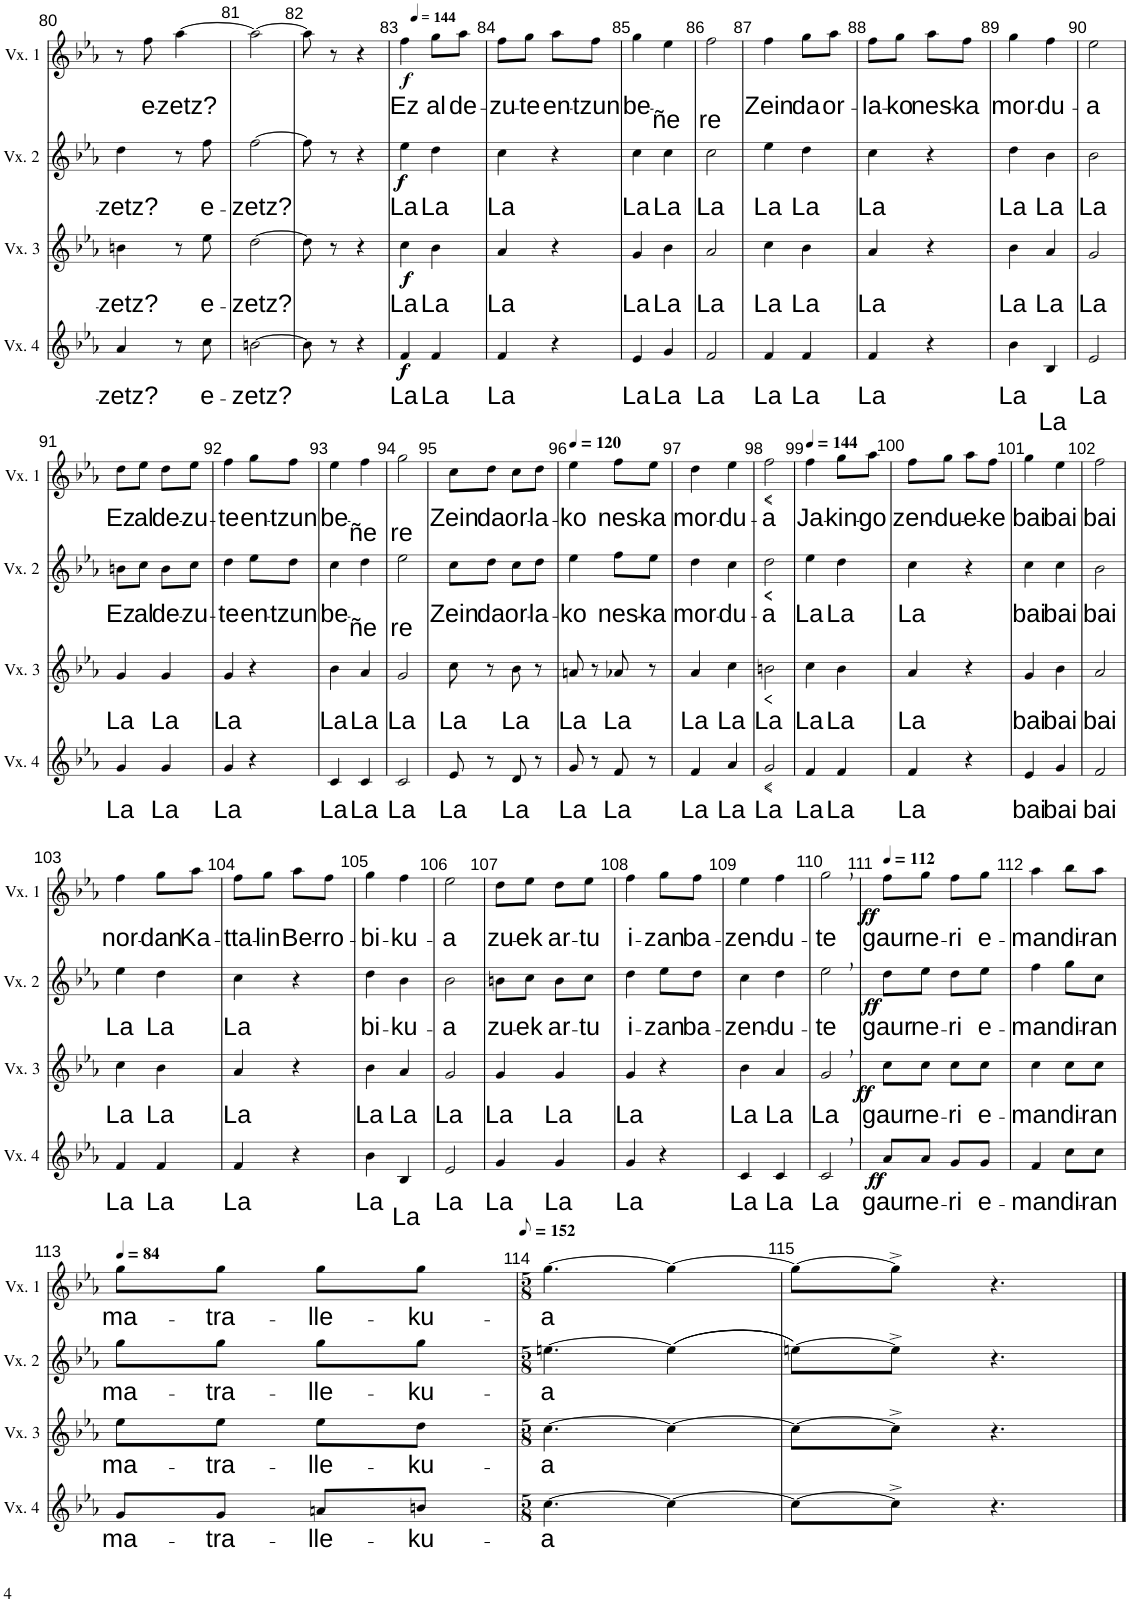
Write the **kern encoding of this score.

**kern	**text	**dynam	**kern	**text	**dynam	**kern	**text	**dynam	**kern	**text	**dynam
*part4	*part4	*part4	*part3	*part3	*part3	*part2	*part2	*part2	*part1	*part1	*part1
*staff4	*staff4	*staff4	*staff3	*staff3	*staff3	*staff2	*staff2	*staff2	*staff1	*staff1	*staff1
*I"Voix 4	*	*	*I"Voix 3	*	*	*I"Voix 2	*	*	*I"Voix 1	*	*
*I'Vx. 4	*	*	*I'Vx. 3	*	*	*I'Vx. 2	*	*	*I'Vx. 1	*	*
!!LO:PB:g=z
*clefG2	*	*	*clefG2	*	*	*clefG2	*	*	*clefG2	*	*
*k[b-e-a-]	*	*	*k[b-e-a-]	*	*	*k[b-e-a-]	*	*	*k[b-e-a-]	*	*
*M2/4	*	*	*M2/4	*	*	*M2/4	*	*	*M2/4	*	*
=80	=80	=80	=80	=80	=80	=80	=80	=80	=80	=80	=80
!	!LO:LY:b	!	!	!LO:LY:b	!	!	!LO:LY:b	!	!	!	!
4a-/	-zetz?	.	4bn\	-zetz?	.	4dd\	-zetz?	.	8r	.	.
!	!	!	!	!	!	!	!	!	!	!LO:LY:b	!
.	.	.	.	.	.	.	.	.	8ff\	e-	.
!	!	!	!	!	!	!	!	!	!	!LO:LY:b	!
8r	.	.	8r	.	.	8r	.	.	[4aa-\	-zetz?	.
!	!LO:LY:b	!	!	!LO:LY:b	!	!	!LO:LY:b	!	!	!	!
8cc\	e-	.	8ee-\	e-	.	8ff\	e-	.	.	.	.
=81	=81	=81	=81	=81	=81	=81	=81	=81	=81	=81	=81
!	!LO:LY:b	!	!	!LO:LY:b	!	!	!LO:LY:b	!	!	!	!
[2bn\	-zetz?	.	[2dd\	-zetz?	.	[2ff\	-zetz?	.	2aa-\_	.	.
=82	=82	=82	=82	=82	=82	=82	=82	=82	=82	=82	=82
8b\]	.	.	8dd\]	.	.	8ff\]	.	.	8aa-\]	.	.
8r	.	.	8r	.	.	8r	.	.	8r	.	.
4r	.	.	4r	.	.	4r	.	.	4r	.	.
=83	=83	=83	=83	=83	=83	=83	=83	=83	=83	=83	=83
*	*	*	*	*	*	*	*	*	*MM144	*	*
!	!LO:LY:b	!LO:DY:b	!	!LO:LY:b	!	!	!LO:LY:b	!	!	!LO:LY:b	!
!	!	!LO:DY:n=1:b	!	!	!LO:DY:b	!	!	!	!	!	!
!	!	!	!	!	!LO:DY:n=1:b	!	!	!LO:DY:b	!	!	!
!	!	!	!	!	!	!	!	!LO:DY:n=1:b	!	!	!LO:DY:b
4f/	La	f f	4cc\	La	f f	4ee-\	La	f f	4ff\	Ez	f
!	!LO:LY:b	!	!	!LO:LY:b	!	!	!LO:LY:b	!	!	!LO:LY:b	!
4f/	La	.	4b-\	La	.	4dd\	La	.	8gg\L	al	.
!	!	!	!	!	!	!	!	!	!	!LO:LY:b	!
.	.	.	.	.	.	.	.	.	8aa-\J	de-	.
=84	=84	=84	=84	=84	=84	=84	=84	=84	=84	=84	=84
!	!LO:LY:b	!	!	!LO:LY:b	!	!	!LO:LY:b	!	!	!LO:LY:b	!
4f/	La	.	4a-/	La	.	4cc\	La	.	8ff\L	-zu-	.
!	!	!	!	!	!	!	!	!	!	!LO:LY:b	!
.	.	.	.	.	.	.	.	.	8gg\J	-te	.
!	!	!	!	!	!	!	!	!	!	!LO:LY:b	!
4r	.	.	4r	.	.	4r	.	.	8aa-\L	en-	.
!	!	!	!	!	!	!	!	!	!	!LO:LY:b	!
.	.	.	.	.	.	.	.	.	8ff\J	-tzun	.
=85	=85	=85	=85	=85	=85	=85	=85	=85	=85	=85	=85
!	!LO:LY:b	!	!	!LO:LY:b	!	!	!LO:LY:b	!	!	!LO:LY:b	!
4e-/	La	.	4g/	La	.	4cc\	La	.	4gg\	be-	.
!	!LO:LY:b	!	!	!LO:LY:b	!	!	!LO:LY:b	!	!	!LO:LY:b	!
4g/	La	.	4b-\	La	.	4cc\	La	.	4ee-\	-ñe	.
=86	=86	=86	=86	=86	=86	=86	=86	=86	=86	=86	=86
!	!LO:LY:b	!	!	!LO:LY:b	!	!	!LO:LY:b	!	!	!LO:LY:b	!
2f/	La	.	2a-/	La	.	2cc\	La	.	2ff\	-re	.
=87	=87	=87	=87	=87	=87	=87	=87	=87	=87	=87	=87
!	!LO:LY:b	!	!	!LO:LY:b	!	!	!LO:LY:b	!	!	!LO:LY:b	!
4f/	La	.	4cc\	La	.	4ee-\	La	.	4ff\	Zein	.
!	!LO:LY:b	!	!	!LO:LY:b	!	!	!LO:LY:b	!	!	!LO:LY:b	!
4f/	La	.	4b-\	La	.	4dd\	La	.	8gg\L	da	.
!	!	!	!	!	!	!	!	!	!	!LO:LY:b	!
.	.	.	.	.	.	.	.	.	8aa-\J	or-	.
=88	=88	=88	=88	=88	=88	=88	=88	=88	=88	=88	=88
!	!LO:LY:b	!	!	!LO:LY:b	!	!	!LO:LY:b	!	!	!LO:LY:b	!
4f/	La	.	4a-/	La	.	4cc\	La	.	8ff\L	-la-	.
!	!	!	!	!	!	!	!	!	!	!LO:LY:b	!
.	.	.	.	.	.	.	.	.	8gg\J	-ko	.
!	!	!	!	!	!	!	!	!	!	!LO:LY:b	!
4r	.	.	4r	.	.	4r	.	.	8aa-\L	nes-	.
!	!	!	!	!	!	!	!	!	!	!LO:LY:b	!
.	.	.	.	.	.	.	.	.	8ff\J	-ka	.
=89	=89	=89	=89	=89	=89	=89	=89	=89	=89	=89	=89
!	!LO:LY:b	!	!	!LO:LY:b	!	!	!LO:LY:b	!	!	!LO:LY:b	!
4b-\	La	.	4b-\	La	.	4dd\	La	.	4gg\	mor-	.
!	!LO:LY:b	!	!	!LO:LY:b	!	!	!LO:LY:b	!	!	!LO:LY:b	!
4B-/	La	.	4a-/	La	.	4b-\	La	.	4ff\	-du-	.
=90	=90	=90	=90	=90	=90	=90	=90	=90	=90	=90	=90
!	!LO:LY:b	!	!	!LO:LY:b	!	!	!LO:LY:b	!	!	!LO:LY:b	!
2e-/	La	.	2g/	La	.	2b-\	La	.	2ee-\	-a	.
!!LO:LB:g=z
=91	=91	=91	=91	=91	=91	=91	=91	=91	=91	=91	=91
!	!LO:LY:b	!	!	!LO:LY:b	!	!	!LO:LY:b	!	!	!LO:LY:b	!
4g/	La	.	4g/	La	.	8bn\L	Ez	.	8dd\L	Ez	.
!	!	!	!	!	!	!	!LO:LY:b	!	!	!LO:LY:b	!
.	.	.	.	.	.	8cc\J	al	.	8ee-\J	al	.
!	!LO:LY:b	!	!	!LO:LY:b	!	!	!LO:LY:b	!	!	!LO:LY:b	!
4g/	La	.	4g/	La	.	8b\L	de-	.	8dd\L	de-	.
!	!	!	!	!	!	!	!LO:LY:b	!	!	!LO:LY:b	!
.	.	.	.	.	.	8cc\J	-zu-	.	8ee-\J	-zu-	.
=92	=92	=92	=92	=92	=92	=92	=92	=92	=92	=92	=92
!	!LO:LY:b	!	!	!LO:LY:b	!	!	!LO:LY:b	!	!	!LO:LY:b	!
4g/	La	.	4g/	La	.	4dd\	-te	.	4ff\	-te	.
!	!	!	!	!	!	!	!LO:LY:b	!	!	!LO:LY:b	!
4r	.	.	4r	.	.	8ee-\L	en-	.	8gg\L	en-	.
!	!	!	!	!	!	!	!LO:LY:b	!	!	!LO:LY:b	!
.	.	.	.	.	.	8dd\J	-tzun	.	8ff\J	-tzun	.
=93	=93	=93	=93	=93	=93	=93	=93	=93	=93	=93	=93
!	!LO:LY:b	!	!	!LO:LY:b	!	!	!LO:LY:b	!	!	!LO:LY:b	!
4c/	La	.	4b-\	La	.	4cc\	be-	.	4ee-\	be-	.
!	!LO:LY:b	!	!	!LO:LY:b	!	!	!LO:LY:b	!	!	!LO:LY:b	!
4c/	La	.	4a-/	La	.	4dd\	-ñe	.	4ff\	-ñe	.
=94	=94	=94	=94	=94	=94	=94	=94	=94	=94	=94	=94
!	!LO:LY:b	!	!	!LO:LY:b	!	!	!LO:LY:b	!	!	!LO:LY:b	!
2c/	La	.	2g/	La	.	2ee-\	-re	.	2gg\	-re	.
=95	=95	=95	=95	=95	=95	=95	=95	=95	=95	=95	=95
!	!LO:LY:b	!	!	!LO:LY:b	!	!	!LO:LY:b	!	!	!LO:LY:b	!
8e-/	La	.	8cc\	La	.	8cc\L	Zein	.	8cc\L	Zein	.
!	!	!	!	!	!	!	!LO:LY:b	!	!	!LO:LY:b	!
8r	.	.	8r	.	.	8dd\J	da	.	8dd\J	da	.
!	!LO:LY:b	!	!	!LO:LY:b	!	!	!LO:LY:b	!	!	!LO:LY:b	!
8d/	La	.	8b-\	La	.	8cc\L	or-	.	8cc\L	or-	.
!	!	!	!	!	!	!	!LO:LY:b	!	!	!LO:LY:b	!
8r	.	.	8r	.	.	8dd\J	-la-	.	8dd\J	-la-	.
=96	=96	=96	=96	=96	=96	=96	=96	=96	=96	=96	=96
*	*	*	*	*	*	*	*	*	*MM120	*	*
!	!LO:LY:b	!	!	!LO:LY:b	!	!	!LO:LY:b	!	!	!LO:LY:b	!
8g/	La	.	8an/	La	.	4ee-\	-ko	.	4ee-\	-ko	.
8r	.	.	8r	.	.	.	.	.	.	.	.
!	!LO:LY:b	!	!	!LO:LY:b	!	!	!LO:LY:b	!	!	!LO:LY:b	!
8f/	La	.	8a-X/	La	.	8ff\L	nes-	.	8ff\L	nes-	.
!	!	!	!	!	!	!	!LO:LY:b	!	!	!LO:LY:b	!
8r	.	.	8r	.	.	8ee-\J	-ka	.	8ee-\J	-ka	.
=97	=97	=97	=97	=97	=97	=97	=97	=97	=97	=97	=97
!	!LO:LY:b	!	!	!LO:LY:b	!	!	!LO:LY:b	!	!	!LO:LY:b	!
4f/	La	.	4a-/	La	.	4dd\	mor-	.	4dd\	mor-	.
!	!LO:LY:b	!	!	!LO:LY:b	!	!	!LO:LY:b	!	!	!LO:LY:b	!
4a-/	La	.	4cc\	La	.	4cc\	-du-	.	4ee-\	-du-	.
=98	=98	=98	=98	=98	=98	=98	=98	=98	=98	=98	=98
!	!LO:LY:b	!LO:HP:b	!	!	!	!	!	!	!	!	!
!	!	!LO:HP:n=1:b	!	!LO:LY:b	!LO:HP:b	!	!	!	!	!	!
!	!	!	!	!	!LO:HP:n=1:b	!	!LO:LY:b	!LO:HP:b	!	!	!
!	!	!	!	!	!	!	!	!LO:HP:n=1:b	!	!LO:LY:b	!LO:HP:b
!	!	!	!	!	!	!	!	!	!	!	!LO:HP:n=1:b
2g/	La	< <	2bn\	La	< <	2dd\	-a	< <	2ff\	-a	< <
.	.	[	.	.	[	.	.	[	.	.	[
=99	=99	=99	=99	=99	=99	=99	=99	=99	=99	=99	=99
*	*	*	*	*	*	*	*	*	*MM144	*	*
!	!LO:LY:b	!	!	!LO:LY:b	!	!	!LO:LY:b	!	!	!LO:LY:b	!
4f/	La	.	4cc\	La	.	4ee-\	La	.	4ff\	Ja-	.
!	!LO:LY:b	!	!	!LO:LY:b	!	!	!LO:LY:b	!	!	!LO:LY:b	!
4f/	La	[	4b-\	La	[	4dd\	La	[	8gg\L	-kin-	[
!	!	!	!	!	!	!	!	!	!	!LO:LY:b	!
.	.	.	.	.	.	.	.	.	8aa-\J	-go	.
=100	=100	=100	=100	=100	=100	=100	=100	=100	=100	=100	=100
!	!LO:LY:b	!	!	!LO:LY:b	!	!	!LO:LY:b	!	!	!LO:LY:b	!
4f/	La	.	4a-/	La	.	4cc\	La	.	8ff\L	zen-	.
!	!	!	!	!	!	!	!	!	!	!LO:LY:b	!
.	.	.	.	.	.	.	.	.	8gg\J	-du-	.
!	!	!	!	!	!	!	!	!	!	!LO:LY:b	!
4r	.	.	4r	.	.	4r	.	.	8aa-\L	-e-	.
!	!	!	!	!	!	!	!	!	!	!LO:LY:b	!
.	.	.	.	.	.	.	.	.	8ff\J	-ke	.
=101	=101	=101	=101	=101	=101	=101	=101	=101	=101	=101	=101
!	!LO:LY:b	!	!	!LO:LY:b	!	!	!LO:LY:b	!	!	!LO:LY:b	!
4e-/	bai	.	4g/	bai	.	4cc\	bai	.	4gg\	bai	.
!	!LO:LY:b	!	!	!LO:LY:b	!	!	!LO:LY:b	!	!	!LO:LY:b	!
4g/	bai	.	4b-\	bai	.	4cc\	bai	.	4ee-\	bai	.
=102	=102	=102	=102	=102	=102	=102	=102	=102	=102	=102	=102
!	!LO:LY:b	!	!	!LO:LY:b	!	!	!LO:LY:b	!	!	!LO:LY:b	!
2f/	bai	.	2a-/	bai	.	2b-\	bai	.	2ff\	bai	.
!!LO:LB:g=z
=103	=103	=103	=103	=103	=103	=103	=103	=103	=103	=103	=103
!	!LO:LY:b	!	!	!LO:LY:b	!	!	!LO:LY:b	!	!	!LO:LY:b	!
4f/	La	.	4cc\	La	.	4ee-\	La	.	4ff\	nor-	.
!	!LO:LY:b	!	!	!LO:LY:b	!	!	!LO:LY:b	!	!	!LO:LY:b	!
4f/	La	.	4b-\	La	.	4dd\	La	.	8gg\L	-dan	.
!	!	!	!	!	!	!	!	!	!	!LO:LY:b	!
.	.	.	.	.	.	.	.	.	8aa-\J	Ka-	.
=104	=104	=104	=104	=104	=104	=104	=104	=104	=104	=104	=104
!	!LO:LY:b	!	!	!LO:LY:b	!	!	!LO:LY:b	!	!	!LO:LY:b	!
4f/	La	.	4a-/	La	.	4cc\	La	.	8ff\L	-tta-	.
!	!	!	!	!	!	!	!	!	!	!LO:LY:b	!
.	.	.	.	.	.	.	.	.	8gg\J	-lin	.
!	!	!	!	!	!	!	!	!	!	!LO:LY:b	!
4r	.	.	4r	.	.	4r	.	.	8aa-\L	Be-	.
!	!	!	!	!	!	!	!	!	!	!LO:LY:b	!
.	.	.	.	.	.	.	.	.	8ff\J	-rro-	.
=105	=105	=105	=105	=105	=105	=105	=105	=105	=105	=105	=105
!	!LO:LY:b	!	!	!LO:LY:b	!	!	!LO:LY:b	!	!	!LO:LY:b	!
4b-\	La	.	4b-\	La	.	4dd\	-bi-	.	4gg\	-bi-	.
!	!LO:LY:b	!	!	!LO:LY:b	!	!	!LO:LY:b	!	!	!LO:LY:b	!
4B-/	La	.	4a-/	La	.	4b-\	-ku-	.	4ff\	-ku-	.
=106	=106	=106	=106	=106	=106	=106	=106	=106	=106	=106	=106
!	!LO:LY:b	!	!	!LO:LY:b	!	!	!LO:LY:b	!	!	!LO:LY:b	!
2e-/	La	.	2g/	La	.	2b-\	-a	.	2ee-\	-a	.
=107	=107	=107	=107	=107	=107	=107	=107	=107	=107	=107	=107
!	!LO:LY:b	!	!	!LO:LY:b	!	!	!LO:LY:b	!	!	!LO:LY:b	!
4g/	La	.	4g/	La	.	8bn\L	zu-	.	8dd\L	zu-	.
!	!	!	!	!	!	!	!LO:LY:b	!	!	!LO:LY:b	!
.	.	.	.	.	.	8cc\J	-ek	.	8ee-\J	-ek	.
!	!LO:LY:b	!	!	!LO:LY:b	!	!	!LO:LY:b	!	!	!LO:LY:b	!
4g/	La	.	4g/	La	.	8b\L	ar-	.	8dd\L	ar-	.
!	!	!	!	!	!	!	!LO:LY:b	!	!	!LO:LY:b	!
.	.	.	.	.	.	8cc\J	-tu	.	8ee-\J	-tu	.
=108	=108	=108	=108	=108	=108	=108	=108	=108	=108	=108	=108
!	!LO:LY:b	!	!	!LO:LY:b	!	!	!LO:LY:b	!	!	!LO:LY:b	!
4g/	La	.	4g/	La	.	4dd\	i-	.	4ff\	i-	.
!	!	!	!	!	!	!	!LO:LY:b	!	!	!LO:LY:b	!
4r	.	.	4r	.	.	8ee-\L	-zan	.	8gg\L	-zan	.
!	!	!	!	!	!	!	!LO:LY:b	!	!	!LO:LY:b	!
.	.	.	.	.	.	8dd\J	ba-	.	8ff\J	ba-	.
=109	=109	=109	=109	=109	=109	=109	=109	=109	=109	=109	=109
!	!LO:LY:b	!	!	!LO:LY:b	!	!	!LO:LY:b	!	!	!LO:LY:b	!
4c/	La	.	4b-\	La	.	4cc\	-zen-	.	4ee-\	-zen-	.
!	!LO:LY:b	!	!	!LO:LY:b	!	!	!LO:LY:b	!	!	!LO:LY:b	!
4c/	La	.	4a-/	La	.	4dd\	du-	.	4ff\	-du-	.
=110	=110	=110	=110	=110	=110	=110	=110	=110	=110	=110	=110
!	!LO:LY:b	!	!	!LO:LY:b	!	!	!LO:LY:b	!	!	!LO:LY:b	!
2c,/	La	.	2g,/	La	.	2ee-,\	-te	.	2gg,\	-te	.
=111	=111	=111	=111	=111	=111	=111	=111	=111	=111	=111	=111
*	*	*	*	*	*	*	*	*	*MM112	*	*
!	!LO:LY:b	!LO:DY:b	!	!LO:LY:b	!	!	!LO:LY:b	!	!	!LO:LY:b	!
!	!	!LO:DY:n=1:b	!	!	!LO:DY:b	!	!	!	!	!	!
!	!	!	!	!	!LO:DY:n=1:b	!	!	!LO:DY:b	!	!	!
!	!	!	!	!	!	!	!	!LO:DY:n=1:b	!	!	!LO:DY:b
!	!	!	!	!	!	!	!	!	!	!	!LO:DY:n=1:b
8a-/L	gaur	ff ff	8cc\L	gaur	ff ff	8dd\L	gaur	ff ff	8ff\L	gaur	ff ff
!	!LO:LY:b	!	!	!LO:LY:b	!	!	!LO:LY:b	!	!	!LO:LY:b	!
8a-/J	ne-	.	8cc\J	ne-	.	8ee-\J	ne-	.	8gg\J	ne-	.
!	!LO:LY:b	!	!	!LO:LY:b	!	!	!LO:LY:b	!	!	!LO:LY:b	!
8g/L	-ri	.	8cc\L	-ri	.	8dd\L	-ri	.	8ff\L	-ri	.
!	!LO:LY:b	!	!	!LO:LY:b	!	!	!LO:LY:b	!	!	!LO:LY:b	!
8g/J	e-	.	8cc\J	e-	.	8ee-\J	e-	.	8gg\J	e-	.
=112	=112	=112	=112	=112	=112	=112	=112	=112	=112	=112	=112
!	!LO:LY:b	!	!	!LO:LY:b	!	!	!LO:LY:b	!	!	!LO:LY:b	!
4f/	-man	.	4cc\	-man	.	4ff\	-man	.	4aa-\	-man	.
!	!LO:LY:b	!	!	!LO:LY:b	!	!	!LO:LY:b	!	!	!LO:LY:b	!
8cc\L	di-	.	8cc\L	di-	.	8gg\L	di-	.	8bb-\L	di-	.
!	!LO:LY:b	!	!	!LO:LY:b	!	!	!LO:LY:b	!	!	!LO:LY:b	!
8cc\J	-ran	.	8cc\J	-ran	.	8cc\J	-ran	.	8aa-\J	-ran	.
!!LO:LB:g=z
=113	=113	=113	=113	=113	=113	=113	=113	=113	=113	=113	=113
*	*	*	*	*	*	*	*	*	*MM84	*	*
!	!LO:LY:b	!	!	!LO:LY:b	!	!	!LO:LY:b	!	!	!LO:LY:b	!
8g/L	ma-	.	8ee-\L	ma-	.	8gg\L	ma-	.	8gg\L	ma-	.
!	!LO:LY:b	!	!	!LO:LY:b	!	!	!LO:LY:b	!	!	!LO:LY:b	!
8g/J	-tra-	.	8ee-\J	-tra-	.	8gg\J	-tra-	.	8gg\J	-tra-	.
!	!LO:LY:b	!	!	!LO:LY:b	!	!	!LO:LY:b	!	!	!LO:LY:b	!
8an/L	-lle-	.	8ee-\L	-lle-	.	8gg\L	-lle-	.	8gg\L	-lle-	.
!	!LO:LY:b	!	!	!LO:LY:b	!	!	!LO:LY:b	!	!	!LO:LY:b	!
8bn/J	-ku-	.	8dd\J	-ku-	.	8gg\J	-ku-	.	8gg\J	-ku-	.
=114	=114	=114	=114	=114	=114	=114	=114	=114	=114	=114	=114
*M5/8	*	*	*M5/8	*	*	*M5/8	*	*	*M5/8	*	*
*	*	*	*	*	*	*	*	*	*MM76	*	*
!	!LO:LY:b	!	!	!LO:LY:b	!	!	!LO:LY:b	!	!	!LO:LY:b	!
[4.cc\	-a	.	[4.cc\	-a	.	[4.een\	-a	.	[4.gg\	-a	.
4cc\_	.	.	4cc\_	.	.	((4ee\]	.	.	4gg\_	.	.
=115	=115	=115	=115	=115	=115	=115	=115	=115	=115	=115	=115
8cc\L_	.	.	8cc\L_	.	.	[8een\L))	.	.	8gg\L_	.	.
8cc^\J]	.	.	8cc^\J]	.	.	8ee^\J]	.	.	8gg^\J]	.	.
4.r	.	.	4.r	.	.	4.r	.	.	4.r	.	.
==	==	==	==	==	==	==	==	==	==	==	==
*-	*-	*-	*-	*-	*-	*-	*-	*-	*-	*-	*-
